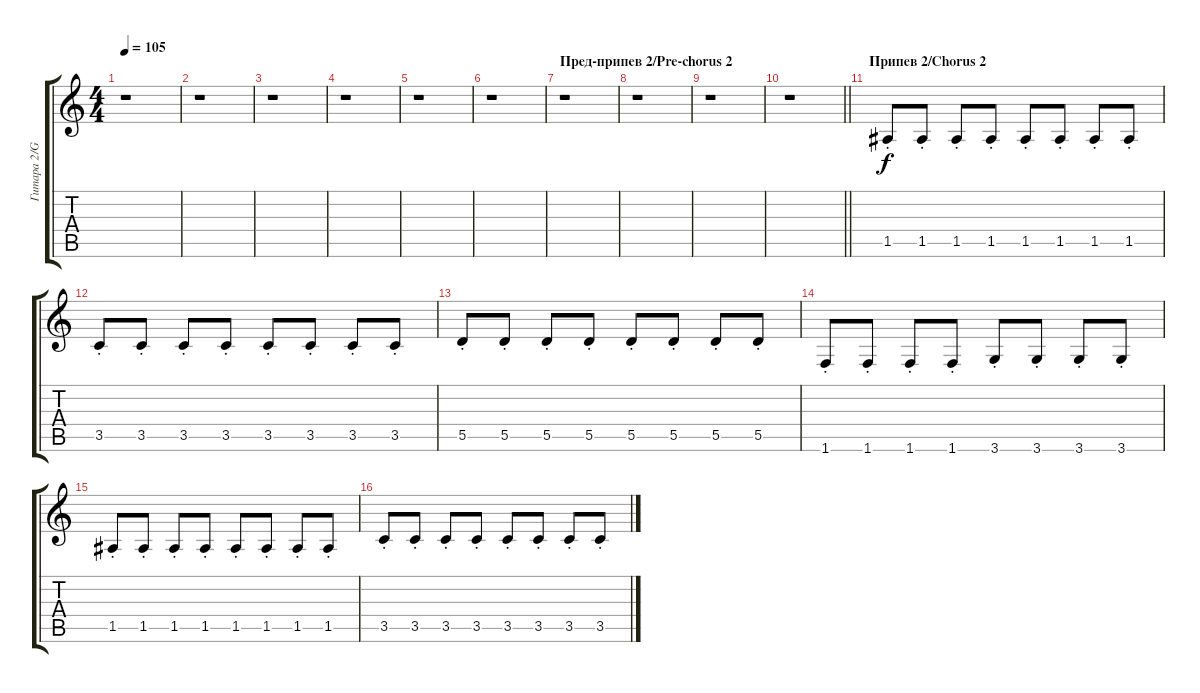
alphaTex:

\track ("Гитара 2/Guitar 2" "Гитара 2/G") {instrument overdrivenguitar}
\staff {score tabs}
\tuning (E4 B3 G3 D3 A2 E2) {hide}
\ts (4 4)
\tempo 105
\clef g2
\ks c
r.1{dy f} |
r.1 |
r.1 |
r.1 |
r.1 |
r.1 |
\section ("" "Пред-припев 2/Pre-chorus 2")
r.1 |
r.1 |
r.1 |
\barLineRight lightlight
r.1 |
\section ("" "Припев 2/Chorus 2")
1.5{st}.8 1.5{st}.8 1.5{st}.8 1.5{st}.8 1.5{st}.8 1.5{st}.8 1.5{st}.8 1.5{st}.8 |
3.5{st}.8 3.5{st}.8 3.5{st}.8 3.5{st}.8 3.5{st}.8 3.5{st}.8 3.5{st}.8 3.5{st}.8 |
5.5{st}.8 5.5{st}.8 5.5{st}.8 5.5{st}.8 5.5{st}.8 5.5{st}.8 5.5{st}.8 5.5{st}.8 |
1.6{st}.8 1.6{st}.8 1.6{st}.8 1.6{st}.8 3.6{st}.8 3.6{st}.8 3.6{st}.8 3.6{st}.8 |
1.5{st}.8 1.5{st}.8 1.5{st}.8 1.5{st}.8 1.5{st}.8 1.5{st}.8 1.5{st}.8 1.5{st}.8 |
3.5{st}.8 3.5{st}.8 3.5{st}.8 3.5{st}.8 3.5{st}.8 3.5{st}.8 3.5{st}.8 3.5{st}.8
